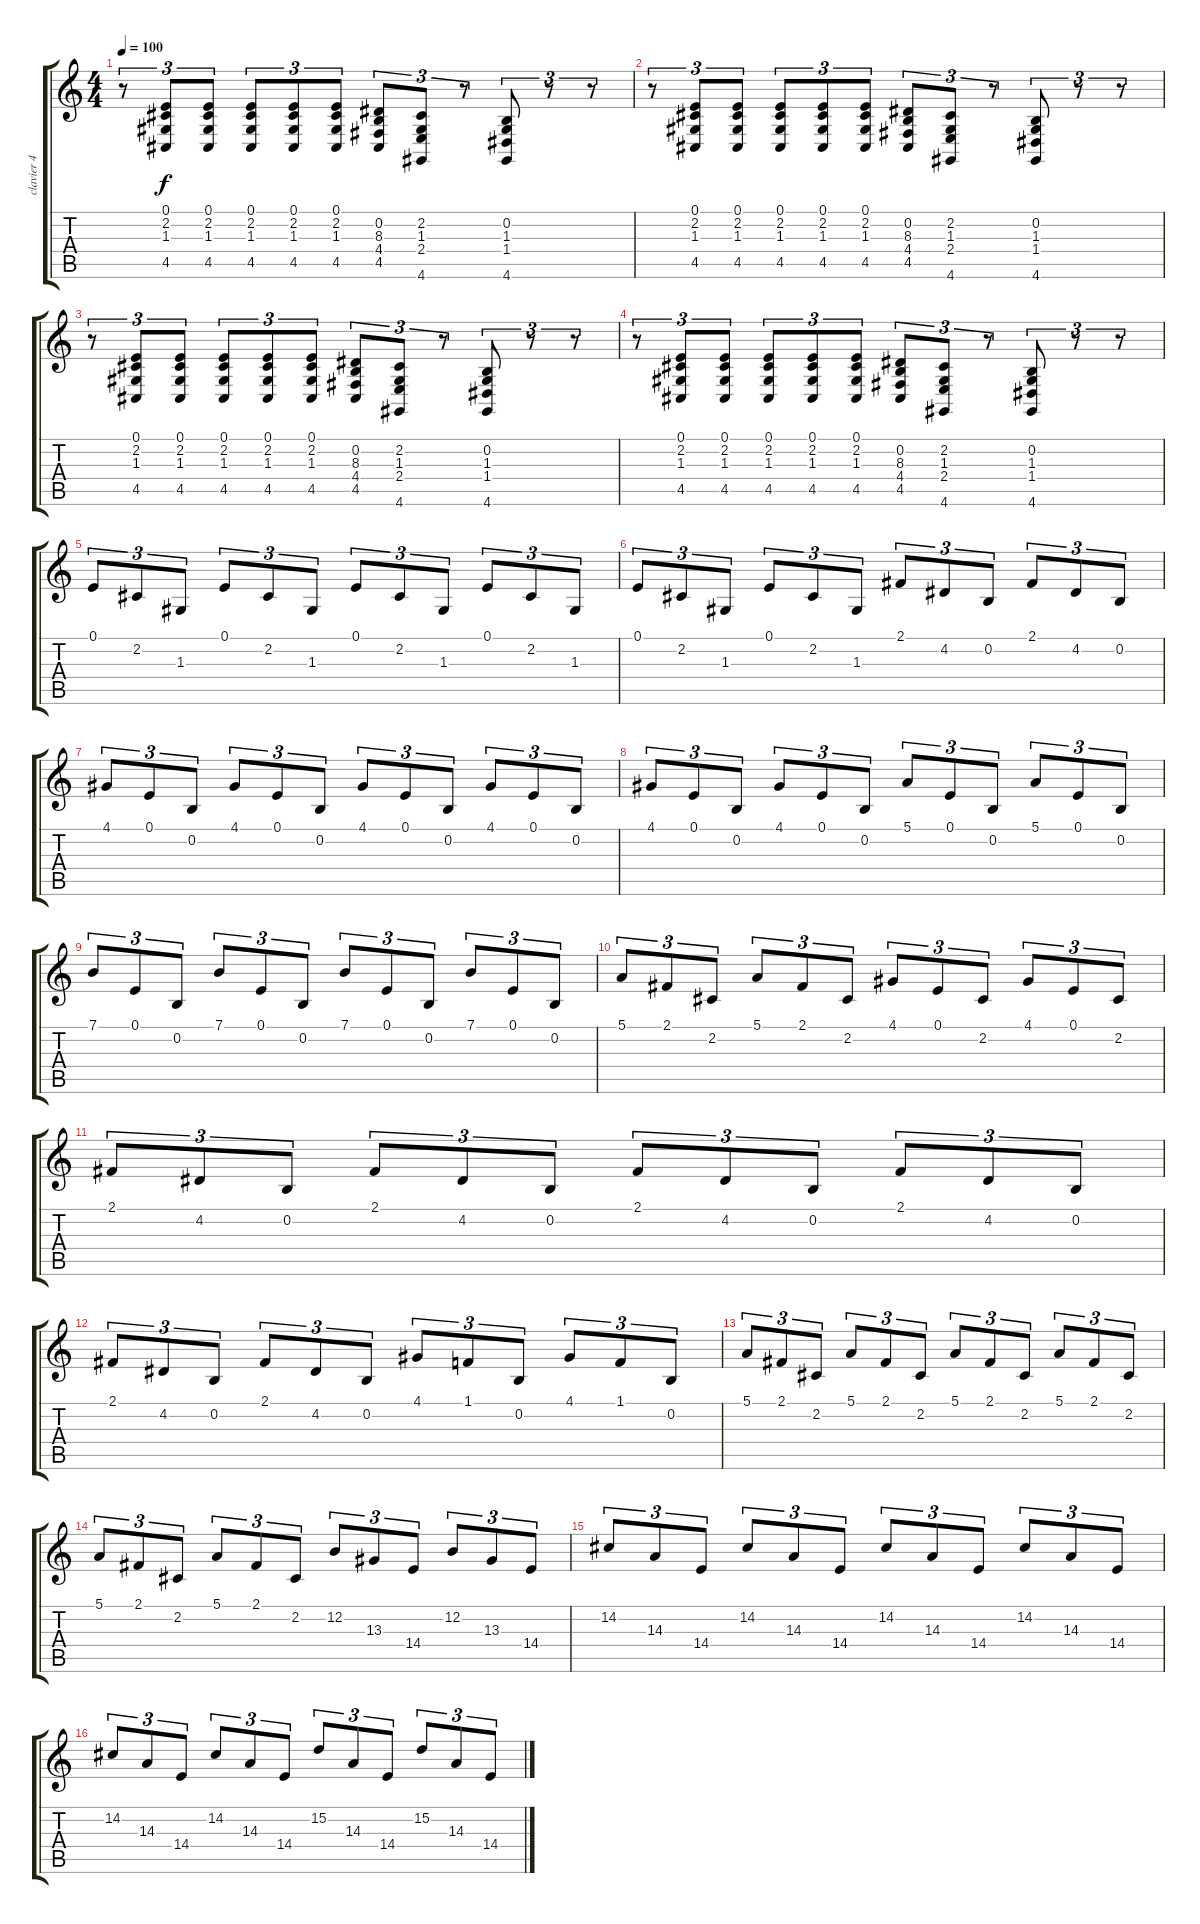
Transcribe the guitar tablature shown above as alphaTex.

\track ("clavier 4" "clavier 4") {instrument acousticgrandpiano}
\staff {score tabs}
\tuning (E4 B3 G3 D3 A2 E2) {hide}
\ts (4 4)
\tempo 100
\clef g2
\ks c
r.8{tu (3 2) dy f instrument acousticgrandpiano} (0.1 2.2 1.3 4.5).8{tu (3 2)} (0.1 2.2 1.3 4.5).8{tu (3 2)} (0.1 2.2 1.3 4.5).8{tu (3 2)} (0.1 2.2 1.3 4.5).8{tu (3 2)} (0.1 2.2 1.3 4.5).8{tu (3 2)} (0.2 8.3 4.4 4.5).8{tu (3 2)} (2.2 1.3 2.4 4.6).8{tu (3 2)} r.8{tu (3 2)} (0.2 1.3 1.4 4.6).8{tu (3 2)} r.8{tu (3 2)} r.8{tu (3 2)} |
r.8{tu (3 2)} (0.1 2.2 1.3 4.5).8{tu (3 2)} (0.1 2.2 1.3 4.5).8{tu (3 2)} (0.1 2.2 1.3 4.5).8{tu (3 2)} (0.1 2.2 1.3 4.5).8{tu (3 2)} (0.1 2.2 1.3 4.5).8{tu (3 2)} (0.2 8.3 4.4 4.5).8{tu (3 2)} (2.2 1.3 2.4 4.6).8{tu (3 2)} r.8{tu (3 2)} (0.2 1.3 1.4 4.6).8{tu (3 2)} r.8{tu (3 2)} r.8{tu (3 2)} |
r.8{tu (3 2)} (0.1 2.2 1.3 4.5).8{tu (3 2)} (0.1 2.2 1.3 4.5).8{tu (3 2)} (0.1 2.2 1.3 4.5).8{tu (3 2)} (0.1 2.2 1.3 4.5).8{tu (3 2)} (0.1 2.2 1.3 4.5).8{tu (3 2)} (0.2 8.3 4.4 4.5).8{tu (3 2)} (2.2 1.3 2.4 4.6).8{tu (3 2)} r.8{tu (3 2)} (0.2 1.3 1.4 4.6).8{tu (3 2)} r.8{tu (3 2)} r.8{tu (3 2)} |
r.8{tu (3 2)} (0.1 2.2 1.3 4.5).8{tu (3 2)} (0.1 2.2 1.3 4.5).8{tu (3 2)} (0.1 2.2 1.3 4.5).8{tu (3 2)} (0.1 2.2 1.3 4.5).8{tu (3 2)} (0.1 2.2 1.3 4.5).8{tu (3 2)} (0.2 8.3 4.4 4.5).8{tu (3 2)} (2.2 1.3 2.4 4.6).8{tu (3 2)} r.8{tu (3 2)} (0.2 1.3 1.4 4.6).8{tu (3 2)} r.8{tu (3 2)} r.8{tu (3 2)} |
0.1.8{tu (3 2)} 2.2.8{tu (3 2)} 1.3.8{tu (3 2)} 0.1.8{tu (3 2)} 2.2.8{tu (3 2)} 1.3.8{tu (3 2)} 0.1.8{tu (3 2)} 2.2.8{tu (3 2)} 1.3.8{tu (3 2)} 0.1.8{tu (3 2)} 2.2.8{tu (3 2)} 1.3.8{tu (3 2)} |
0.1.8{tu (3 2)} 2.2.8{tu (3 2)} 1.3.8{tu (3 2)} 0.1.8{tu (3 2)} 2.2.8{tu (3 2)} 1.3.8{tu (3 2)} 2.1.8{tu (3 2)} 4.2.8{tu (3 2)} 0.2.8{tu (3 2)} 2.1.8{tu (3 2)} 4.2.8{tu (3 2)} 0.2.8{tu (3 2)} |
4.1.8{tu (3 2)} 0.1.8{tu (3 2)} 0.2.8{tu (3 2)} 4.1.8{tu (3 2)} 0.1.8{tu (3 2)} 0.2.8{tu (3 2)} 4.1.8{tu (3 2)} 0.1.8{tu (3 2)} 0.2.8{tu (3 2)} 4.1.8{tu (3 2)} 0.1.8{tu (3 2)} 0.2.8{tu (3 2)} |
4.1.8{tu (3 2)} 0.1.8{tu (3 2)} 0.2.8{tu (3 2)} 4.1.8{tu (3 2)} 0.1.8{tu (3 2)} 0.2.8{tu (3 2)} 5.1.8{tu (3 2)} 0.1.8{tu (3 2)} 0.2.8{tu (3 2)} 5.1.8{tu (3 2)} 0.1.8{tu (3 2)} 0.2.8{tu (3 2)} |
7.1.8{tu (3 2)} 0.1.8{tu (3 2)} 0.2.8{tu (3 2)} 7.1.8{tu (3 2)} 0.1.8{tu (3 2)} 0.2.8{tu (3 2)} 7.1.8{tu (3 2)} 0.1.8{tu (3 2)} 0.2.8{tu (3 2)} 7.1.8{tu (3 2)} 0.1.8{tu (3 2)} 0.2.8{tu (3 2)} |
5.1.8{tu (3 2)} 2.1.8{tu (3 2)} 2.2.8{tu (3 2)} 5.1.8{tu (3 2)} 2.1.8{tu (3 2)} 2.2.8{tu (3 2)} 4.1.8{tu (3 2)} 0.1.8{tu (3 2)} 2.2.8{tu (3 2)} 4.1.8{tu (3 2)} 0.1.8{tu (3 2)} 2.2.8{tu (3 2)} |
2.1.8{tu (3 2)} 4.2.8{tu (3 2)} 0.2.8{tu (3 2)} 2.1.8{tu (3 2)} 4.2.8{tu (3 2)} 0.2.8{tu (3 2)} 2.1.8{tu (3 2)} 4.2.8{tu (3 2)} 0.2.8{tu (3 2)} 2.1.8{tu (3 2)} 4.2.8{tu (3 2)} 0.2.8{tu (3 2)} |
2.1.8{tu (3 2)} 4.2.8{tu (3 2)} 0.2.8{tu (3 2)} 2.1.8{tu (3 2)} 4.2.8{tu (3 2)} 0.2.8{tu (3 2)} 4.1.8{tu (3 2)} 1.1.8{tu (3 2)} 0.2.8{tu (3 2)} 4.1.8{tu (3 2)} 1.1.8{tu (3 2)} 0.2.8{tu (3 2)} |
5.1.8{tu (3 2)} 2.1.8{tu (3 2)} 2.2.8{tu (3 2)} 5.1.8{tu (3 2)} 2.1.8{tu (3 2)} 2.2.8{tu (3 2)} 5.1.8{tu (3 2)} 2.1.8{tu (3 2)} 2.2.8{tu (3 2)} 5.1.8{tu (3 2)} 2.1.8{tu (3 2)} 2.2.8{tu (3 2)} |
5.1.8{tu (3 2)} 2.1.8{tu (3 2)} 2.2.8{tu (3 2)} 5.1.8{tu (3 2)} 2.1.8{tu (3 2)} 2.2.8{tu (3 2)} 12.2.8{tu (3 2)} 13.3.8{tu (3 2)} 14.4.8{tu (3 2)} 12.2.8{tu (3 2)} 13.3.8{tu (3 2)} 14.4.8{tu (3 2)} |
14.2.8{tu (3 2)} 14.3.8{tu (3 2)} 14.4.8{tu (3 2)} 14.2.8{tu (3 2)} 14.3.8{tu (3 2)} 14.4.8{tu (3 2)} 14.2.8{tu (3 2)} 14.3.8{tu (3 2)} 14.4.8{tu (3 2)} 14.2.8{tu (3 2)} 14.3.8{tu (3 2)} 14.4.8{tu (3 2)} |
14.2.8{tu (3 2)} 14.3.8{tu (3 2)} 14.4.8{tu (3 2)} 14.2.8{tu (3 2)} 14.3.8{tu (3 2)} 14.4.8{tu (3 2)} 15.2.8{tu (3 2)} 14.3.8{tu (3 2)} 14.4.8{tu (3 2)} 15.2.8{tu (3 2)} 14.3.8{tu (3 2)} 14.4.8{tu (3 2)}
